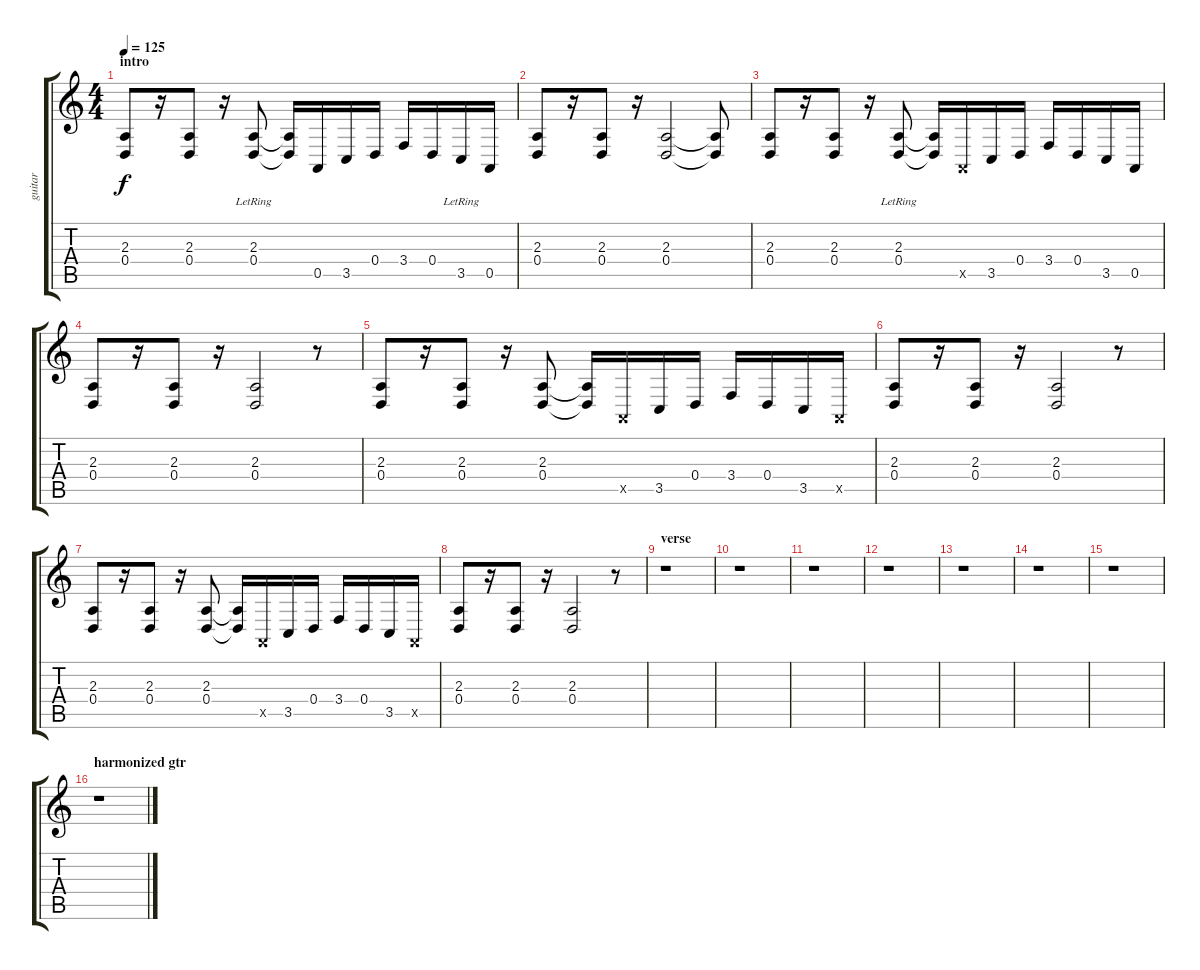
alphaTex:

\track ("guitar" "guitar") {instrument lead5charang}
\staff {score tabs}
\tuning (E4 B3 G3 D3 A2 E2) {hide}
\ts (4 4)
\section ("" "intro")
\tempo 125
\clef g2
\ks c
(2.3 0.4).8{dy f volume 10 instrument lead5charang} r.16 (2.3 0.4).8 r.16 (2.3 0.4{lr}).8 (2.3{t} 0.4{t}).16 0.5.16 3.5.16 0.4.16 3.4.16 0.4.16 3.5{lr}.16 0.5.16 |
(2.3 0.4).8 r.16 (2.3 0.4).8 r.16 (2.3 0.4).2 (2.3{t} 0.4{t}).8 |
(2.3 0.4).8{volume 11} r.16 (2.3 0.4).8 r.16 (2.3 0.4{lr}).8 (2.3{t} 0.4{t}).16 0.5{x}.16 3.5.16 0.4.16 3.4.16 0.4.16 3.5.16 0.5.16 |
(2.3 0.4).8 r.16 (2.3 0.4).8 r.16 (2.3 0.4).2 r.8 |
(2.3 0.4).8 r.16 (2.3 0.4).8 r.16 (2.3 0.4).8 (2.3{t} 0.4{t}).16 0.5{x}.16 3.5.16 0.4.16 3.4.16 0.4.16 3.5.16 0.5{x}.16 |
(2.3 0.4).8 r.16 (2.3 0.4).8 r.16 (2.3 0.4).2 r.8 |
(2.3 0.4).8 r.16 (2.3 0.4).8 r.16 (2.3 0.4).8 (2.3{t} 0.4{t}).16 0.5{x}.16 3.5.16 0.4.16 3.4.16 0.4.16 3.5.16 0.5{x}.16 |
(2.3 0.4).8 r.16 (2.3 0.4).8 r.16 (2.3 0.4).2 r.8 |
\section ("" "verse")
r.1 |
r.1 |
r.1 |
r.1 |
r.1 |
r.1 |
r.1 |
\section ("" "harmonized gtr")
r.1
